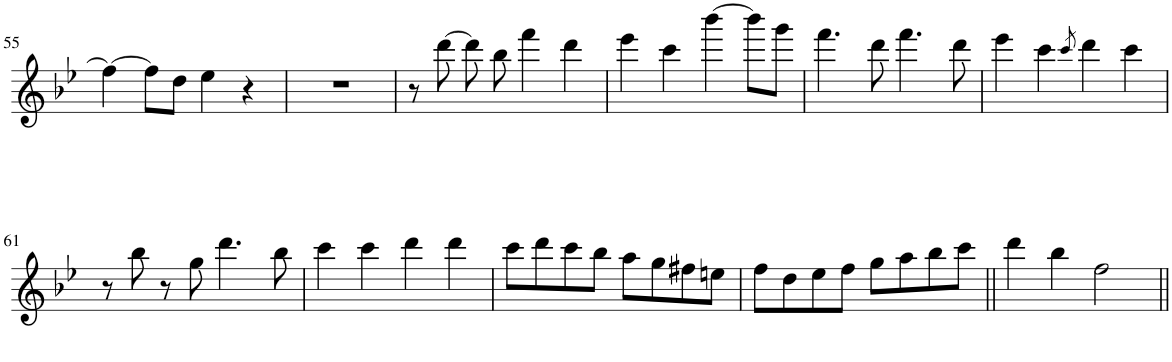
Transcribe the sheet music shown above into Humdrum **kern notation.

**kern
*part1
*staff1
*I"Piano
*I'Pno.
!!LO:PB:g=z
*clefG2
*k[b-e-]
*M4/4
=55
4ff\_
8ff\L]
8dd\J
4ee-\
4r
=56
1r
=57
8r
[8ddd\
8ddd\]
8bb-\
4fff\
4ddd\
=58
4eee-\
4ccc\
[4bbb-\
8bbb-\L]
8ggg\J
=59
4.fff\
8ddd\
4.fff\
8ddd\
=60
4eee-\
4ccc\
8qccc/
4ddd\
4ccc\
!!LO:LB:g=z
=61
8r
8bb-\
8r
8gg\
4.ddd\
8bb-\
=62
4ccc\
4ccc\
4ddd\
4ddd\
=63
8ccc\L
8ddd\
8ccc\
8bb-\J
8aa\L
8gg\
8ff#X\
8een\J
=64
8ff\L
8dd\
8ee-\
8ff\J
8gg\L
8aa\
8bb-\
8ccc\J
=65||
4ddd\
4bb-\
2ff\
=||
*-
